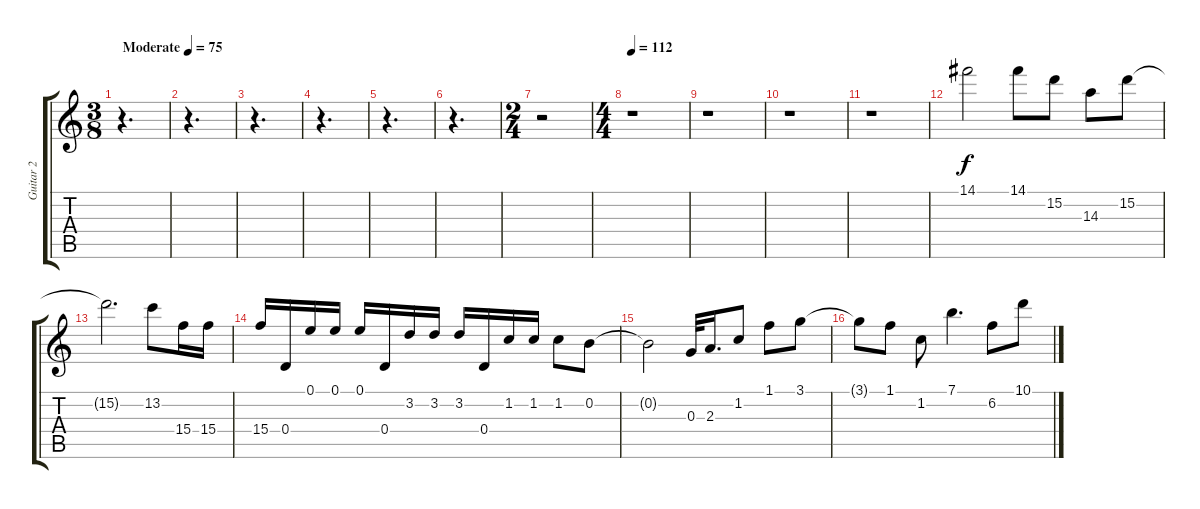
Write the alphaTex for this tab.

\track ("Guitar 2" "Guitar 2") {instrument overdrivenguitar}
\staff {score tabs}
\tuning (E4 B3 G3 D3 A2 E2) {hide}
\ts (3 8)
\tempo (75 "Moderate")
\clef g2
\ks c
r.4{d dy f instrument overdrivenguitar} |
r.4{d} |
r.4{d} |
r.4{d} |
r.4{d} |
r.4{d} |
\ts (2 4)
r.2 |
\ts (4 4)
\tempo 112
r.1 |
r.1 |
r.1 |
r.1 |
14.1.2 14.1.8 15.2.8 14.3.8 15.2.8 |
15.2{t}.2{d} 13.2.8 15.4.16 15.4.16 |
15.4.16 0.4.16 0.1.16 0.1.16 0.1.16 0.4.16 3.2.16 3.2.16 3.2.16 0.4.16 1.2.16 1.2.16 1.2.8 0.2.8 |
0.2{t}.2 0.3.32 2.3.16{d} 1.2.8 1.1.8 3.1.8 |
3.1{t}.8 1.1.8 1.2.8 7.1.4{d} 6.2.8 10.1.8
